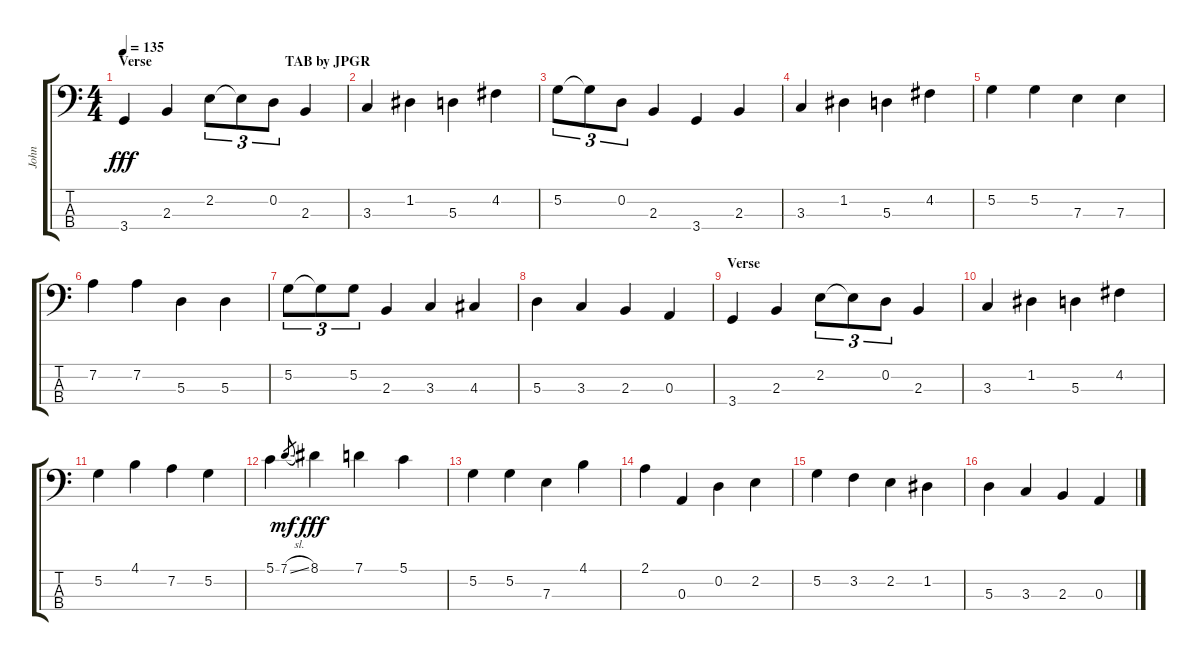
\track ("John" "John") {instrument electricbassfinger}
\staff {score tabs}
\tuning (G2 D2 A1 E1) {hide}
\ts (4 4)
\section ("" "Verse                                      TAB by JPGR")
\tempo 135
\clef f4
\ks c
3.4.4{dy fff instrument electricbassfinger} 2.3.4 2.2.8{tu (3 2)} 2.2{t}.8{tu (3 2)} 0.2.8{tu (3 2)} 2.3.4 |
3.3.4 1.2.4 5.3.4 4.2.4 |
5.2.8{tu (3 2)} 5.2{t}.8{tu (3 2)} 0.2.8{tu (3 2)} 2.3.4 3.4.4 2.3.4 |
3.3.4 1.2.4 5.3.4 4.2.4 |
5.2.4 5.2.4 7.3.4 7.3.4 |
7.2.4 7.2.4 5.3.4 5.3.4 |
5.2.8{tu (3 2)} 5.2{t}.8{tu (3 2)} 5.2.8{tu (3 2)} 2.3.4 3.3.4 4.3.4 |
5.3.4 3.3.4 2.3.4 0.3.4 |
\section ("" "Verse")
3.4.4 2.3.4 2.2.8{tu (3 2)} 2.2{t}.8{tu (3 2)} 0.2.8{tu (3 2)} 2.3.4 |
3.3.4 1.2.4 5.3.4 4.2.4 |
5.2.4 4.1.4 7.2.4 5.2.4 |
5.1.4 7.1{sl}.8{gr dy mf} 8.1.4{dy fff} 7.1.4 5.1.4 |
5.2.4 5.2.4 7.3.4 4.1.4 |
2.1.4 0.3.4 0.2.4 2.2.4 |
5.2.4 3.2.4 2.2.4 1.2.4 |
5.3.4 3.3.4 2.3.4 0.3.4
